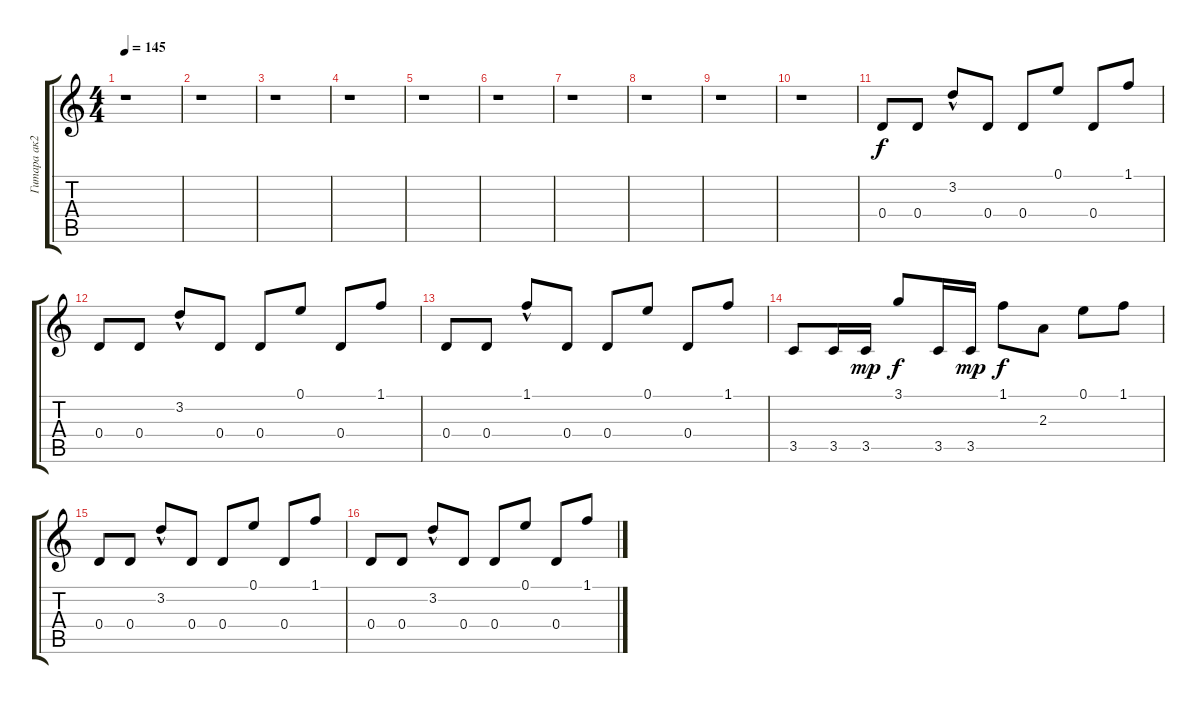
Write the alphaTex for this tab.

\track ("Гитара ак2" "Гитара ак2") {instrument electricguitarclean}
\staff {score tabs}
\tuning (E4 B3 G3 D3 A2 E2) {hide}
\ts (4 4)
\tempo 145
\clef g2
\ks c
r.1{dy f} |
r.1 |
r.1 |
r.1 |
r.1 |
r.1 |
r.1 |
r.1 |
r.1 |
r.1 |
0.4.8 0.4.8 3.2{hac}.8 0.4.8 0.4.8 0.1.8 0.4.8 1.1.8 |
0.4.8 0.4.8 3.2{hac}.8 0.4.8 0.4.8 0.1.8 0.4.8 1.1.8 |
0.4.8 0.4.8 1.1{hac}.8 0.4.8 0.4.8 0.1.8 0.4.8 1.1.8 |
3.5.8 3.5.16 3.5.16{dy mp} 3.1.8{dy f} 3.5.16 3.5.16{dy mp} 1.1.8{dy f} 2.3.8 0.1.8 1.1.8 |
0.4.8 0.4.8 3.2{hac}.8 0.4.8 0.4.8 0.1.8 0.4.8 1.1.8 |
0.4.8 0.4.8 3.2{hac}.8 0.4.8 0.4.8 0.1.8 0.4.8 1.1.8
